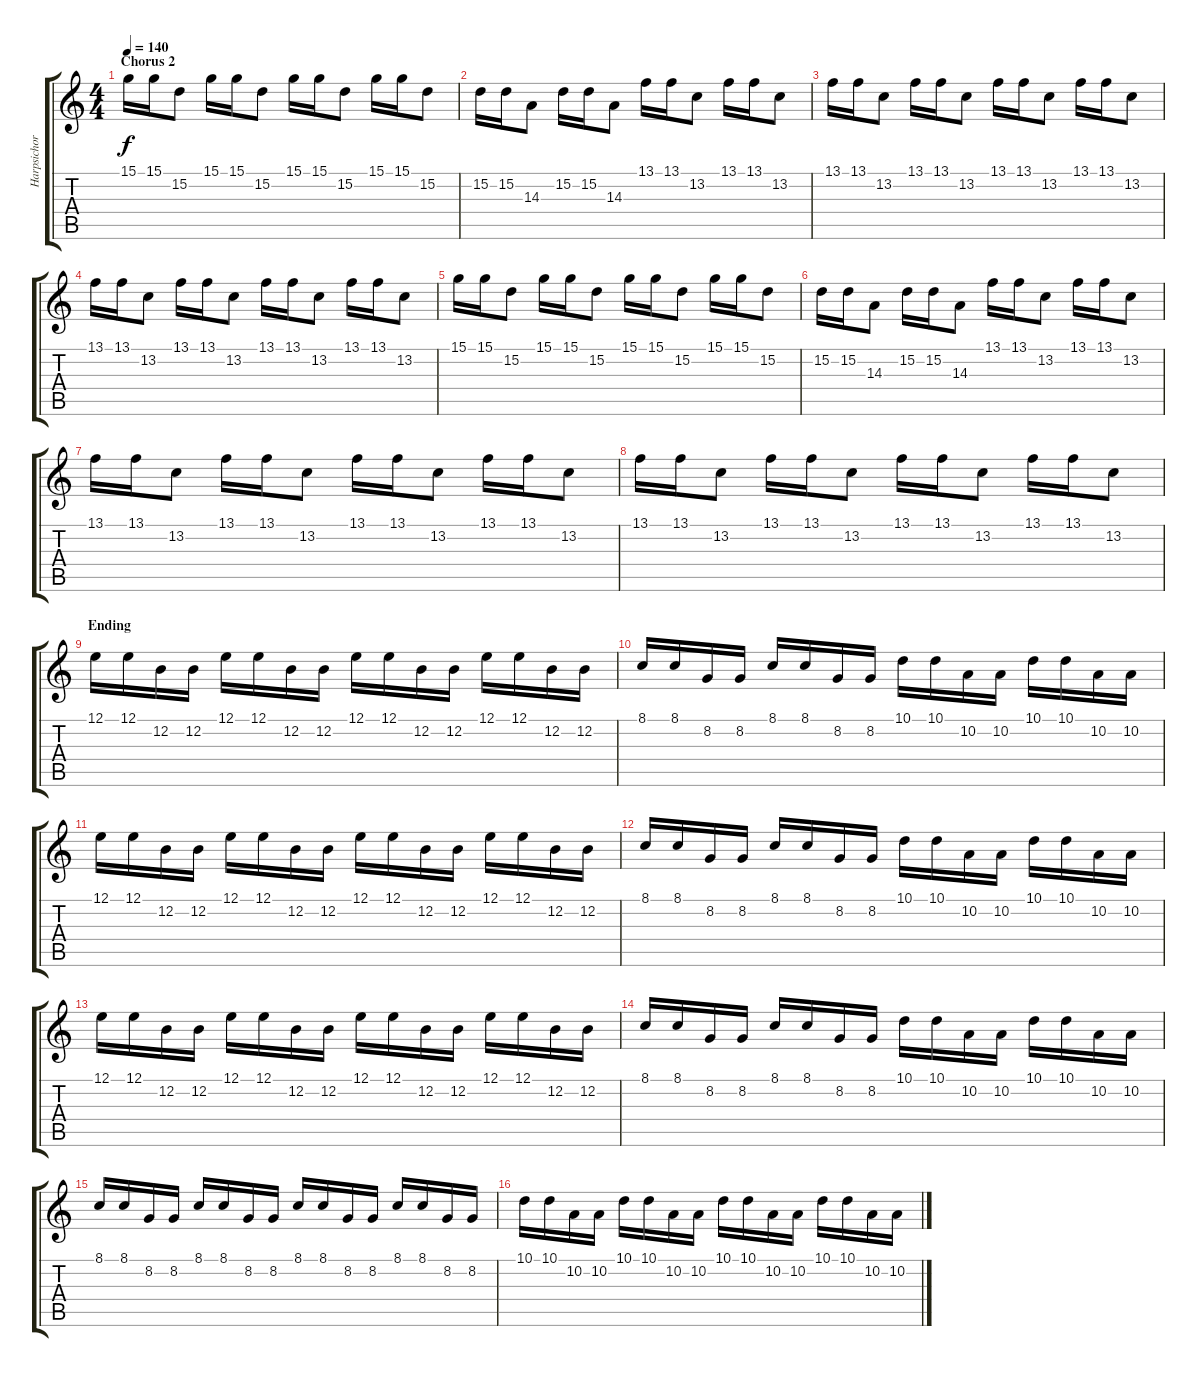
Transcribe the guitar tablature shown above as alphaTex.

\track ("Harpsichord" "Harpsichor") {instrument harpsichord}
\staff {score tabs}
\tuning (E4 B3 G3 D3 A2 E2) {hide}
\ts (4 4)
\section ("" "Chorus 2")
\tempo 140
\clef g2
\ks c
15.1.16{dy f} 15.1.16 15.2.8 15.1.16 15.1.16 15.2.8 15.1.16 15.1.16 15.2.8 15.1.16 15.1.16 15.2.8 |
15.2.16 15.2.16 14.3.8 15.2.16 15.2.16 14.3.8 13.1.16 13.1.16 13.2.8 13.1.16 13.1.16 13.2.8 |
13.1.16 13.1.16 13.2.8 13.1.16 13.1.16 13.2.8 13.1.16 13.1.16 13.2.8 13.1.16 13.1.16 13.2.8 |
13.1.16 13.1.16 13.2.8 13.1.16 13.1.16 13.2.8 13.1.16 13.1.16 13.2.8 13.1.16 13.1.16 13.2.8 |
15.1.16 15.1.16 15.2.8 15.1.16 15.1.16 15.2.8 15.1.16 15.1.16 15.2.8 15.1.16 15.1.16 15.2.8 |
15.2.16 15.2.16 14.3.8 15.2.16 15.2.16 14.3.8 13.1.16 13.1.16 13.2.8 13.1.16 13.1.16 13.2.8 |
13.1.16 13.1.16 13.2.8 13.1.16 13.1.16 13.2.8 13.1.16 13.1.16 13.2.8 13.1.16 13.1.16 13.2.8 |
13.1.16 13.1.16 13.2.8 13.1.16 13.1.16 13.2.8 13.1.16 13.1.16 13.2.8 13.1.16 13.1.16 13.2.8 |
\section ("" "Ending")
12.1.16 12.1.16 12.2.16 12.2.16 12.1.16 12.1.16 12.2.16 12.2.16 12.1.16 12.1.16 12.2.16 12.2.16 12.1.16 12.1.16 12.2.16 12.2.16 |
8.1.16 8.1.16 8.2.16 8.2.16 8.1.16 8.1.16 8.2.16 8.2.16 10.1.16 10.1.16 10.2.16 10.2.16 10.1.16 10.1.16 10.2.16 10.2.16 |
12.1.16 12.1.16 12.2.16 12.2.16 12.1.16 12.1.16 12.2.16 12.2.16 12.1.16 12.1.16 12.2.16 12.2.16 12.1.16 12.1.16 12.2.16 12.2.16 |
8.1.16 8.1.16 8.2.16 8.2.16 8.1.16 8.1.16 8.2.16 8.2.16 10.1.16 10.1.16 10.2.16 10.2.16 10.1.16 10.1.16 10.2.16 10.2.16 |
12.1.16 12.1.16 12.2.16 12.2.16 12.1.16 12.1.16 12.2.16 12.2.16 12.1.16 12.1.16 12.2.16 12.2.16 12.1.16 12.1.16 12.2.16 12.2.16 |
8.1.16 8.1.16 8.2.16 8.2.16 8.1.16 8.1.16 8.2.16 8.2.16 10.1.16 10.1.16 10.2.16 10.2.16 10.1.16 10.1.16 10.2.16 10.2.16 |
8.1.16 8.1.16 8.2.16 8.2.16 8.1.16 8.1.16 8.2.16 8.2.16 8.1.16 8.1.16 8.2.16 8.2.16 8.1.16 8.1.16 8.2.16 8.2.16 |
10.1.16 10.1.16 10.2.16 10.2.16 10.1.16 10.1.16 10.2.16 10.2.16 10.1.16 10.1.16 10.2.16 10.2.16 10.1.16 10.1.16 10.2.16 10.2.16
